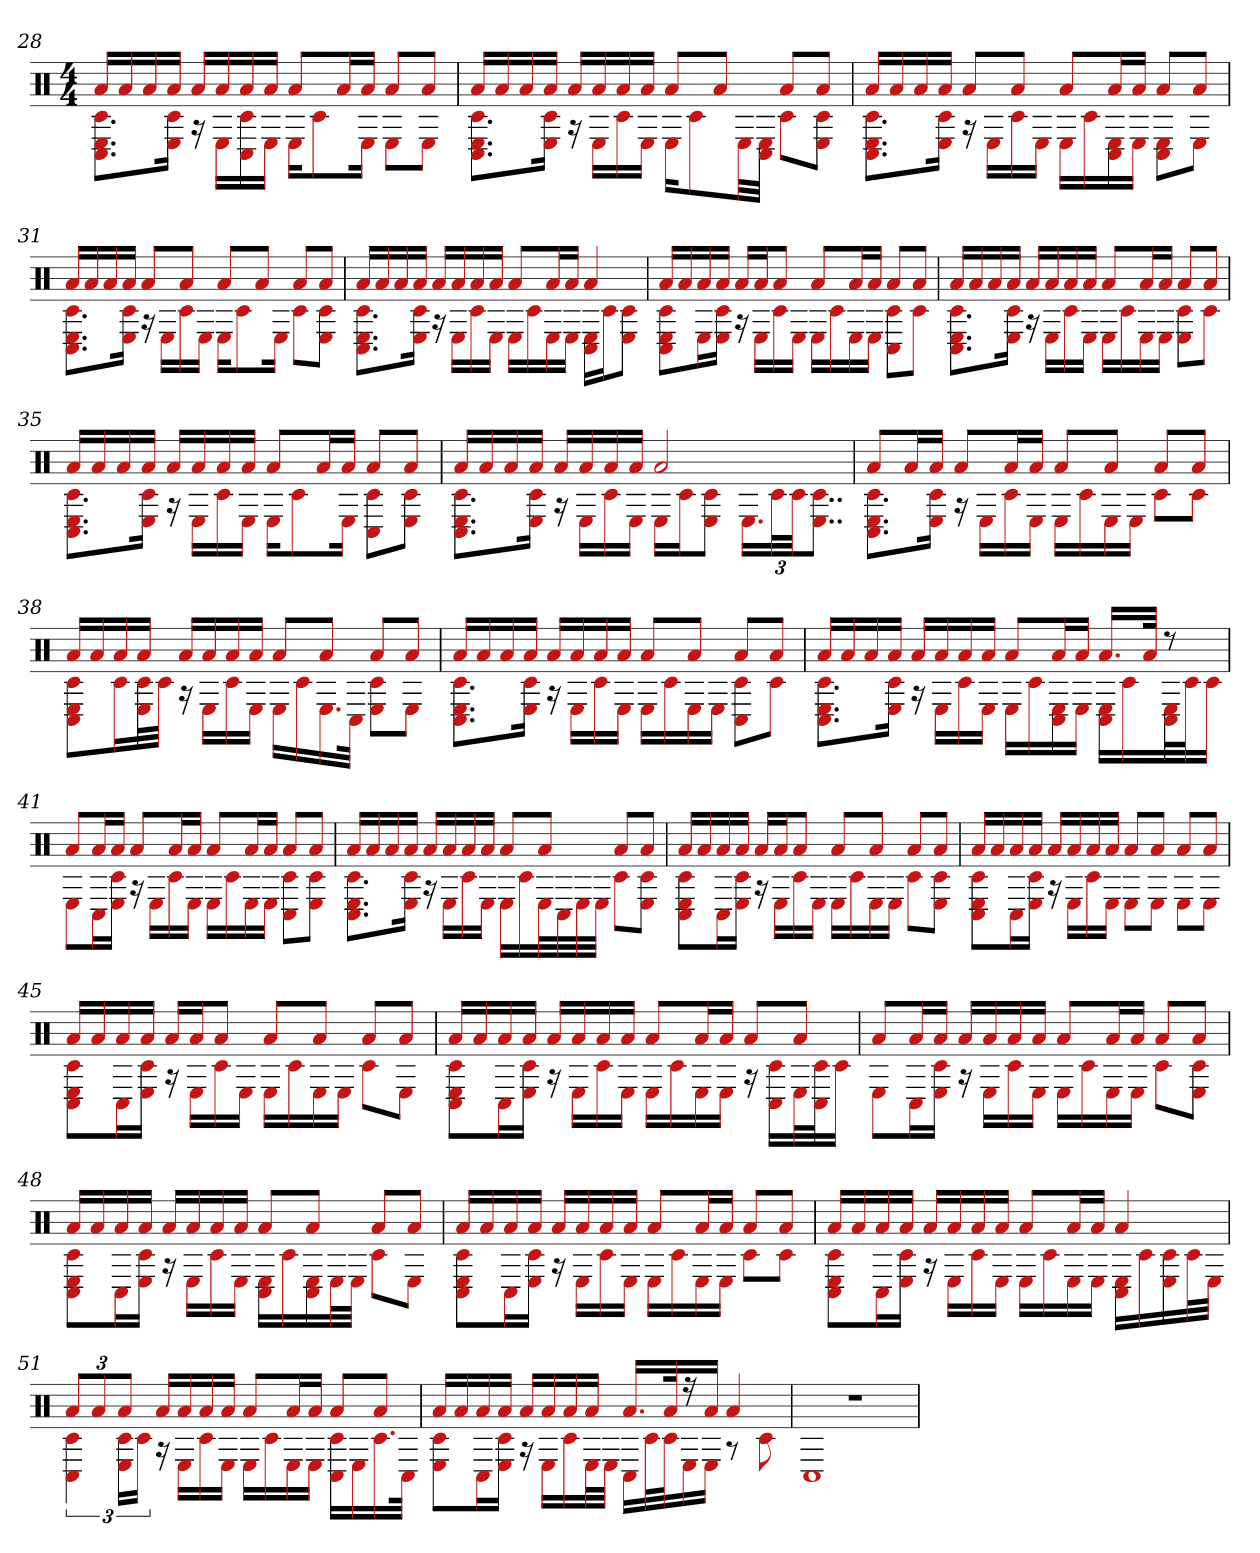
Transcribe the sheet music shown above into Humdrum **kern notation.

**kern
*part1
*staff1
*clefX
*k[]
*M4/4
=28
*^
16aLL	8.E 8.C# 8.c#L
16a	.
16a	.
16aJJ	16c# 16EJk
16aLL	16r
16a	16ELL
16a	16C# 16c#
16aJJ	16EJJ
8aL	16EKL
.	8c#
16aL	.
16aJJ	16EJk
8aL	8EL
8aJ	8EJ
=29	=29
16aLL	8.E 8.c# 8.C#L
16a	.
16a	.
16aJJ	16c# 16EJk
16aLL	16r
16a	16ELL
16a	16c#
16aJJ	16EJJ
8aL	16EKL
.	8c#
8aJ	.
.	32ELL
.	32E 32C#JJJ
8aL	8c#L
8aJ	8E 8c#J
=30	=30
16aLL	8.E 8.c# 8.C#L
16a	.
16a	.
16aJJ	16E 16c#Jk
8aL	16r
.	16ELL
8aJ	16c#
.	16EJJ
8aL	16ELL
.	16c#
16aL	16E 16C#
16aJJ	16EJJ
8aL	8C# 8EL
8aJ	8EJ
=31	=31
16aLL	8.E 8.c# 8.C#L
16a	.
16a	.
16aJJ	16E 16c#Jk
8aL	16r
.	16ELL
8aJ	16c#
.	16EJJ
8aL	16EKL
.	8c#
8aJ	.
.	16EJk
8aL	8c#L
8aJ	8E 8c#J
=32	=32
16aLL	8.c# 8.E 8.C#L
16a	.
16a	.
16aJJ	16E 16c#Jk
16aLL	16r
16a	16ELL
16a	16c#
16aJJ	16EJJ
8aL	16ELL
.	16c#
16aL	16E
16aJJ	16EJJ
4a	16E 16C#LL
.	16c#J
.	8c# 8EJ
=33	=33
16aLL	8E 8c# 8C#L
16a	.
16a	16EL
16aJJ	16E 16c#JJ
16aLL	16r
16aJ	16ELL
8aJ	16c#
.	16EJJ
8aL	16ELL
.	16c#
16aL	16E
16aJJ	16EJJ
8aL	8C# 8c#L
8aJ	8c#J
=34	=34
16aLL	8.E 8.c# 8.C#L
16a	.
16a	.
16aJJ	16E 16c#Jk
16aLL	16r
16a	16ELL
16a	16c#
16aJJ	16EJJ
8aL	16ELL
.	16c#
16aL	16E
16aJJ	16EJJ
8aL	8E 8c#L
8aJ	8c#J
=35	=35
16aLL	8.C# 8.c# 8.EL
16a	.
16a	.
16aJJ	16E 16c#Jk
16aLL	16r
16a	16ELL
16a	16c#
16aJJ	16EJJ
8aL	16EKL
.	8c#
16aL	.
16aJJ	16EJk
8aL	8C# 8c#L
8aJ	8E 8c#J
=36	=36
16aLL	8.c# 8.E 8.C#L
16a	.
16a	.
16aJJ	16E 16c#Jk
16aLL	16r
16a	16ELL
16a	16c#
16aJJ	16EJJ
2a	16ELL
.	16c#J
.	8c# 8EJ
.	24.ELL
.	48c#L
.	48c#JJ
.	12..c# 12..EJ
=37	=37
8aL	8.C# 8.E 8.c#L
16aL	.
16aJJ	16E 16c#Jk
8aL	16r
.	16ELL
16aL	16c#
16aJJ	16EJJ
8aL	16ELL
.	16c#
8aJ	16E
.	16EJJ
8aL	8c#L
8aJ	8c#J
=38	=38
16aLL	8C# 8c# 8EL
16a	.
16a	16c#L
16aJJ	32E 32c#L
.	32c#JJJ
16aLL	16r
16a	16ELL
16a	16c#
16aJJ	16EJJ
8aL	16ELL
.	16c#
8aJ	16.E
.	32C#JJk
8aL	8c# 8EL
8aJ	8EJ
=39	=39
16aLL	8.c# 8.E 8.C#L
16a	.
16a	.
16aJJ	16E 16c#Jk
16aLL	16r
16a	16ELL
16a	16c#
16aJJ	16EJJ
8aL	16ELL
.	16c#
8aJ	16E
.	16EJJ
8aL	8c# 8C#L
8aJ	8c#J
=40	=40
16aLL	8.c# 8.E 8.C#L
16a	.
16a	.
16aJJ	16E 16c#Jk
16aLL	16r
16a	16ELL
16a	16c#
16aJJ	16EJJ
8aL	16ELL
.	16c#
16aL	16E 16C#
16aJJ	16EJJ
16.aLL	16C# 16ELL
.	16c#
32aJJk	.
8r	32E 32C#L
.	32c#J
.	16c#JJ
=41	=41
8aL	8EL
16aL	16C#L
16aJJ	16E 16c#JJ
8aL	16r
.	16ELL
16aL	16c#
16aJJ	16EJJ
8aL	16ELL
.	16c#
16aL	16E
16aJJ	16EJJ
8aL	8c# 8C#L
8aJ	8E 8c#J
=42	=42
16aLL	8.E 8.C# 8.c#L
16a	.
16a	.
16aJJ	16E 16c#Jk
16aLL	16r
16a	16ELL
16a	16c#
16aJJ	16EJJ
8aL	16ELL
.	16c#
8aJ	32EL
.	32C#
.	32E
.	32EJJJ
8aL	8c#L
8aJ	8E 8c#J
=43	=43
16aLL	8C# 8c# 8EL
16a	.
16a	16C#L
16aJJ	16E 16c#JJ
16aLL	16r
16aJ	16ELL
8aJ	16c#
.	16EJJ
8aL	16ELL
.	16c#
8aJ	16E
.	16EJJ
8aL	8c#L
8aJ	8E 8c#J
=44	=44
16aLL	8E 8c# 8C#L
16a	.
16a	16C#L
16aJJ	16c# 16EJJ
16aLL	16r
16a	16ELL
16a	16c#
16aJJ	16EJJ
8aL	8EL
8aJ	8EJ
8aL	8EL
8aJ	8EJ
=45	=45
16aLL	8C# 8E 8c#L
16a	.
16a	16C#L
16aJJ	16c# 16EJJ
16aLL	16r
16aJ	16ELL
8aJ	16c#
.	16EJJ
8aL	16ELL
.	16c#
8aJ	16E
.	16EJJ
8aL	8c#L
8aJ	8EJ
=46	=46
16aLL	8C# 8c# 8EL
16a	.
16a	16C#L
16aJJ	16E 16c#JJ
16aLL	16r
16a	16ELL
16a	16c#
16aJJ	16EJJ
8aL	16ELL
.	16c#
16aL	16E
16aJJ	16EJJ
8aL	16r
.	16C# 16c#LL
8aJ	32EL
.	32c# 32C#J
.	16c#JJ
=47	=47
8aL	8EL
16aL	16C#L
16aJJ	16E 16c#JJ
16aLL	16r
16a	16ELL
16a	16c#
16aJJ	16EJJ
8aL	16ELL
.	16c#
16aL	16E
16aJJ	16EJJ
8aL	8c#L
8aJ	8E 8c#J
=48	=48
16aLL	8E 8c# 8C#L
16a	.
16a	16C#L
16aJJ	16E 16c#JJ
16aLL	16r
16a	16ELL
16a	16c#
16aJJ	16EJJ
8aL	16C# 16ELL
.	16c#
8aJ	16E 16C#
.	32EL
.	32EJJJ
8aL	8c#L
8aJ	8EJ
=49	=49
16aLL	8E 8C# 8c#L
16a	.
16a	16C#L
16aJJ	16c# 16EJJ
16aLL	16r
16a	16ELL
16a	16c#
16aJJ	16EJJ
8aL	16ELL
.	16c#
16aL	16E
16aJJ	16EJJ
8aL	8c#L
8aJ	8c#J
=50	=50
16aLL	8C# 8c# 8EL
16a	.
16a	16C#L
16aJJ	16E 16c#JJ
16aLL	16r
16a	16ELL
16a	16c#
16aJJ	16EJJ
8aL	16ELL
.	16c#
16aL	16E
16aJJ	16EJJ
4a	16E 16C#LL
.	16c#
.	16E 16c#
.	32c#L
.	32EJJJ
=51	=51
12aL	6c# 6C#
12a	.
12aJ	24c# 24ELL
.	24c#JJ
16aLL	16r
16a	16ELL
16a	16c#
16aJJ	16EJJ
8aL	16ELL
.	16c#
16aL	16E
16aJJ	16EJJ
8aL	16c# 16C#LL
.	16E
8aJ	16.c#
.	32C#JJk
=52	=52
16aLL	8E 8c#L
16a	.
16a	16C#L
16aJJ	16c# 16EJJ
16aLL	16r
16a	16ELL
16a	16c#
16aJJ	32EL
.	32EJJJ
16.aLL	16C#LL
.	32c#L
32ak	32c#J
16r	16E
16aJJ	16EJJ
4a	8r
.	8c#
=53	=53
1r	1C#
*v	*v
=
*-
